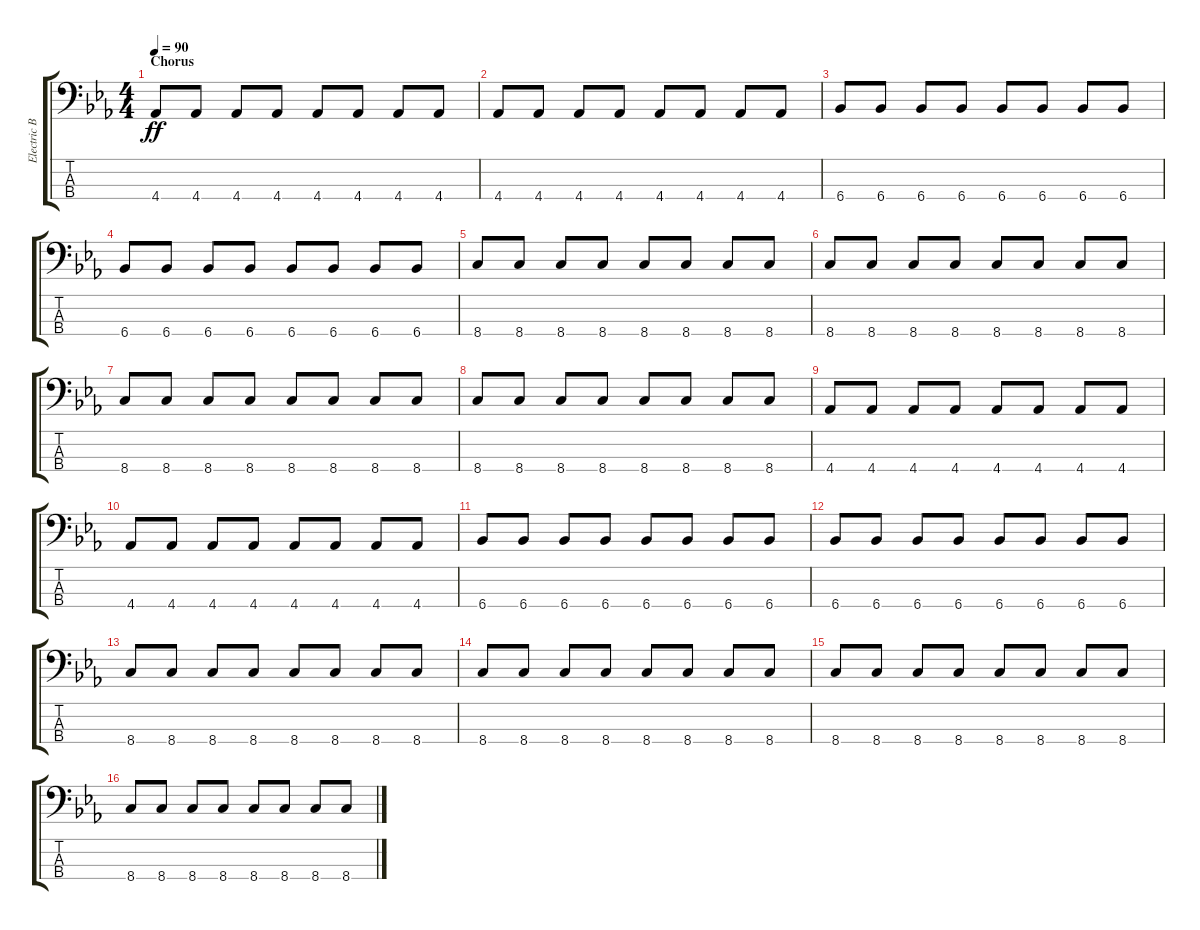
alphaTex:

\track ("Electric Bass" "Electric B") {instrument electricbassfinger}
\staff {score tabs}
\tuning (G2 D2 A1 E1) {hide}
\ts (4 4)
\section ("" "Chorus")
\tempo 90
\clef f4
\ks cminor
4.4.8{dy ff} 4.4.8 4.4.8 4.4.8 4.4.8 4.4.8 4.4.8 4.4.8 |
4.4.8 4.4.8 4.4.8 4.4.8 4.4.8 4.4.8 4.4.8 4.4.8 |
6.4.8 6.4.8 6.4.8 6.4.8 6.4.8 6.4.8 6.4.8 6.4.8 |
6.4.8 6.4.8 6.4.8 6.4.8 6.4.8 6.4.8 6.4.8 6.4.8 |
8.4.8 8.4.8 8.4.8 8.4.8 8.4.8 8.4.8 8.4.8 8.4.8 |
8.4.8 8.4.8 8.4.8 8.4.8 8.4.8 8.4.8 8.4.8 8.4.8 |
8.4.8 8.4.8 8.4.8 8.4.8 8.4.8 8.4.8 8.4.8 8.4.8 |
8.4.8 8.4.8 8.4.8 8.4.8 8.4.8 8.4.8 8.4.8 8.4.8 |
4.4.8 4.4.8 4.4.8 4.4.8 4.4.8 4.4.8 4.4.8 4.4.8 |
4.4.8 4.4.8 4.4.8 4.4.8 4.4.8 4.4.8 4.4.8 4.4.8 |
6.4.8 6.4.8 6.4.8 6.4.8 6.4.8 6.4.8 6.4.8 6.4.8 |
6.4.8 6.4.8 6.4.8 6.4.8 6.4.8 6.4.8 6.4.8 6.4.8 |
8.4.8 8.4.8 8.4.8 8.4.8 8.4.8 8.4.8 8.4.8 8.4.8 |
8.4.8 8.4.8 8.4.8 8.4.8 8.4.8 8.4.8 8.4.8 8.4.8 |
8.4.8 8.4.8 8.4.8 8.4.8 8.4.8 8.4.8 8.4.8 8.4.8 |
8.4.8 8.4.8 8.4.8 8.4.8 8.4.8 8.4.8 8.4.8 8.4.8
